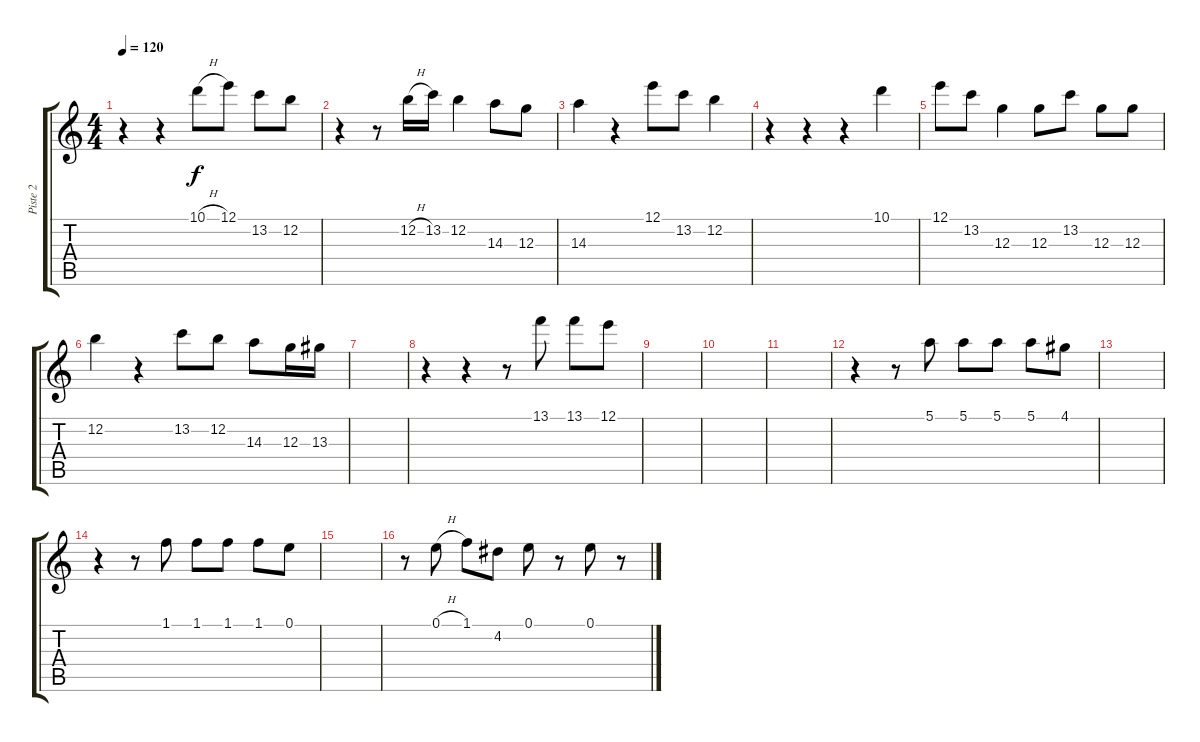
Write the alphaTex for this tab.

\track ("Piste 2" "Piste 2") {instrument overdrivenguitar}
\staff {score tabs}
\tuning (E4 B3 G3 D3 A2 E2) {hide}
\ts (4 4)
\tempo 120
\clef g2
\ks c
r.4{dy f instrument overdrivenguitar} r.4 10.1{h}.8 12.1.8 13.2.8 12.2.8 |
r.4 r.8 12.2{h}.16 13.2.16 12.2.4 14.3.8 12.3.8 |
14.3.4 r.4 12.1.8 13.2.8 12.2.4 |
r.4 r.4 r.4 10.1.4 |
12.1.8 13.2.8 12.3.4 12.3.8 13.2.8 12.3.8 12.3.8 |
12.2.4 r.4 13.2.8 12.2.8 14.3.8 12.3.16 13.3.16 |
|
r.4 r.4 r.8 13.1.8 13.1.8 12.1.8 |
|
|
|
r.4 r.8 5.1.8 5.1.8 5.1.8 5.1.8 4.1.8 |
|
r.4 r.8 1.1.8 1.1.8 1.1.8 1.1.8 0.1.8 |
|
r.8 0.1{h}.8 1.1.8 4.2.8 0.1.8 r.8 0.1.8 r.8
